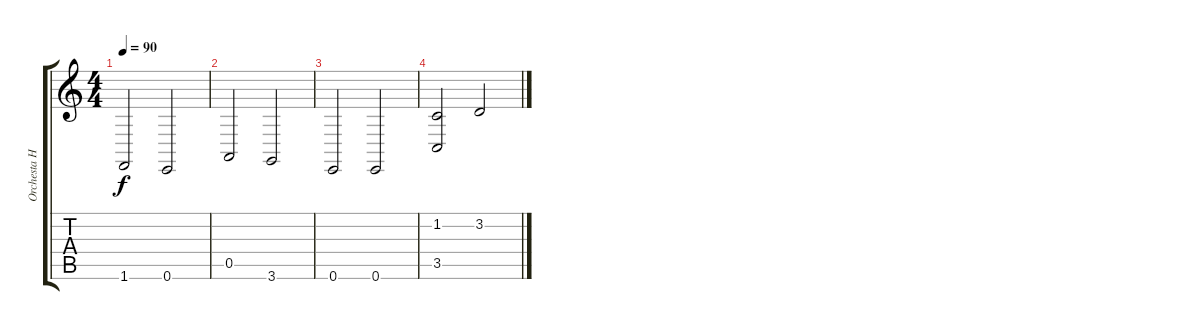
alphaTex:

\track ("Orchesta Hit" "Orchesta H") {instrument orchestrahit}
\staff {score tabs}
\tuning (E4 B3 G3 D3 A2 E2) {hide}
\ts (4 4)
\tempo 90
\clef g2
\ks c
1.6.2{dy f} 0.6.2 |
0.5.2 3.6.2 |
0.6.2 0.6.2 |
(1.2 3.5).2 3.2.2
